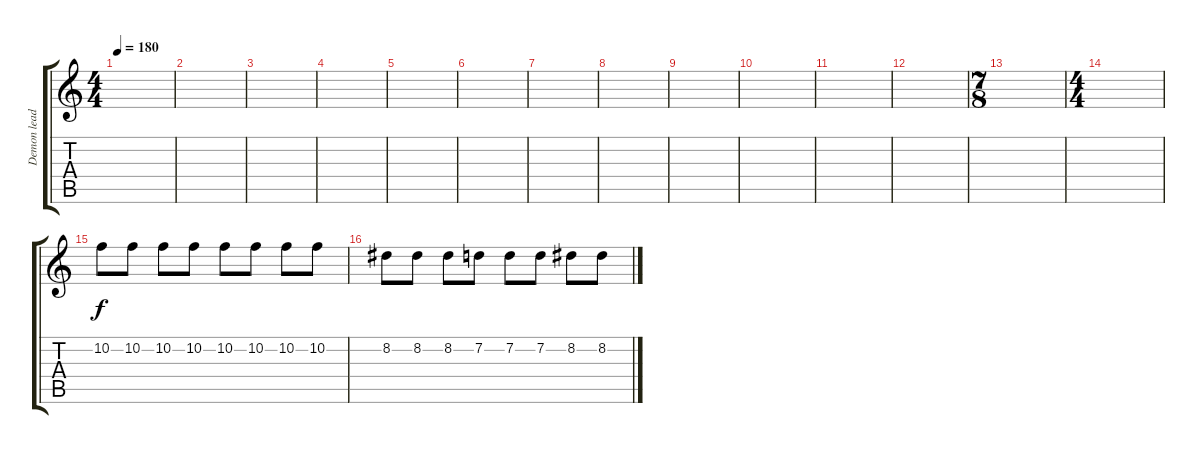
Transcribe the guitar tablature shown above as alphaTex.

\track ("Demon lead" "Demon lead") {instrument distortionguitar}
\staff {score tabs}
\tuning (C4 G3 Eb3 Bb2 F2 C2) {hide}
\ts (4 4)
\tempo 180
\clef g2
\ks c
|
|
|
|
|
|
|
|
|
|
|
|
\ts (7 8)
|
\ts (4 4)
|
10.2.8 10.2.8 10.2.8 10.2.8 10.2.8 10.2.8 10.2.8 10.2.8 |
8.2.8 8.2.8 8.2.8 7.2.8 7.2.8 7.2.8 8.2.8 8.2.8
